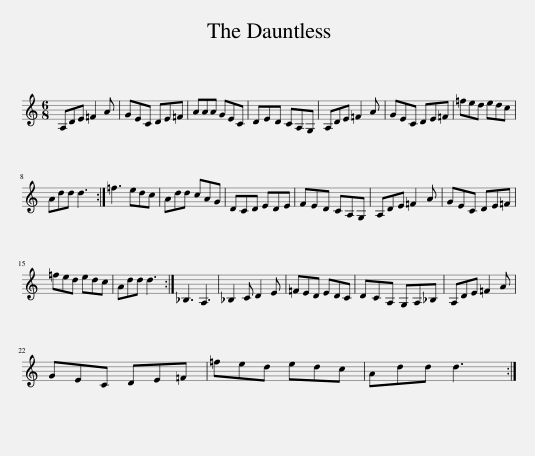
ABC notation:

X:1
L:1/8
M:6/8
I:linebreak $
K:C
V:1 treble
V:1
 A,DE =F2 A | GEC DE=F | AAA GEC | DED CA,G, | A,DE =F2 A | %5
 GEC DE=F | =fed edc |$ Add d3 :| =f3 edc | Add cAG | %10
 DCD EDE | FED CA,G, | A,DE =F2 A | GEC DE=F |$ =fed edc | %15
 Add d3 :| _B,3 A,3 | _B,2 C D2 E | =FED EDC | DCA, G,A,_B, | %20
 A,DE =F2 A |$ GEC DE=F | =fed edc | Add d3 :| %24
